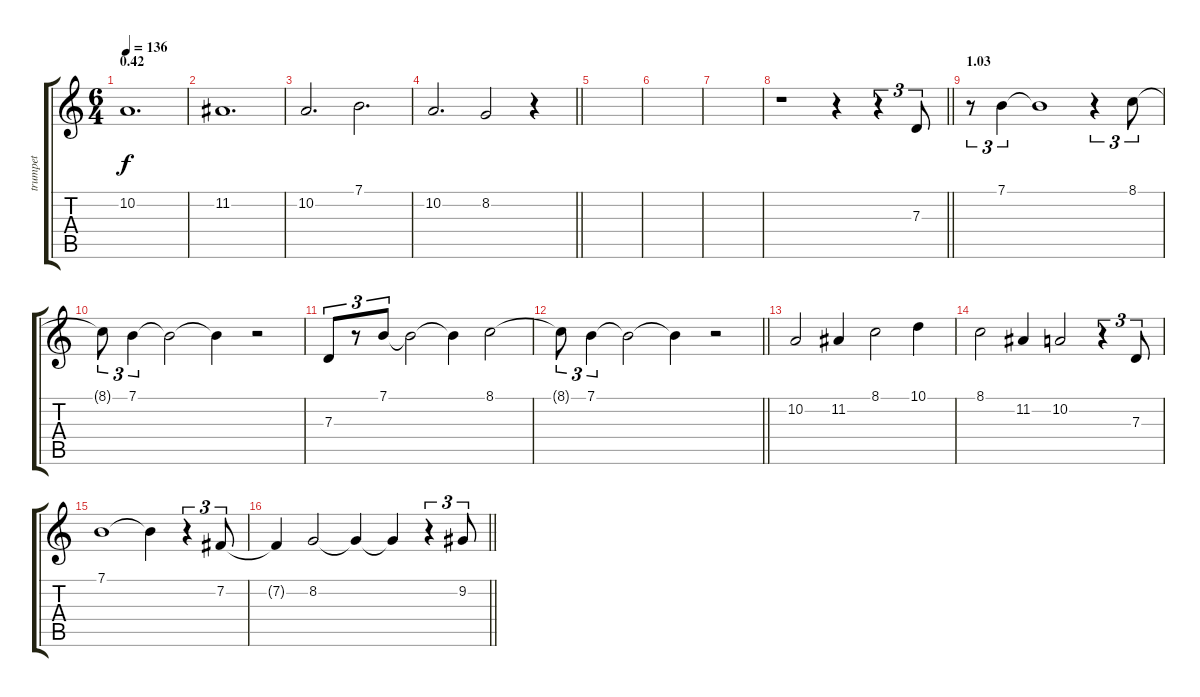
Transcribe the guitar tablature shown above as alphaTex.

\track ("trumpet" "trumpet") {instrument trumpet}
\staff {score tabs}
\tuning (E4 B3 G3 D3 A2 E2) {hide}
\ts (6 4)
\section ("" "0.42")
\tempo 136
\clef g2
\ks c
10.2.1{d dy f} |
11.2.1{d} |
10.2.2{d} 7.1.2{d} |
\barLineRight lightlight
10.2.2{d} 8.2.2 r.4 |
|
|
|
\barLineRight lightlight
r.1 r.4 r.4{tu (3 2)} 7.3.8{tu (3 2)} |
\section ("" "1.03")
r.8{tu (3 2)} 7.1.4{tu (3 2)} 7.1{t}.1 r.4{tu (3 2)} 8.1.8{tu (3 2)} |
8.1{t}.8{tu (3 2)} 7.1.4{tu (3 2)} 7.1{t}.2 7.1{t}.4 r.2 |
7.3.8{tu (3 2)} r.8{tu (3 2)} 7.1.8{tu (3 2)} 7.1{t}.2 7.1{t}.4 8.1.2 |
\barLineRight lightlight
8.1{t}.8{tu (3 2)} 7.1.4{tu (3 2)} 7.1{t}.2 7.1{t}.4 r.2 |
10.2.2 11.2.4 8.1.2 10.1.4 |
8.1.2 11.2.4 10.2.2 r.4{tu (3 2)} 7.3.8{tu (3 2)} |
7.1.1 7.1{t}.4 r.4{tu (3 2)} 7.2.8{tu (3 2)} |
\barLineRight lightlight
7.2{t}.4 8.2.2 8.2{t}.4 8.2{t}.4 r.4{tu (3 2)} 9.2.8{tu (3 2)}
